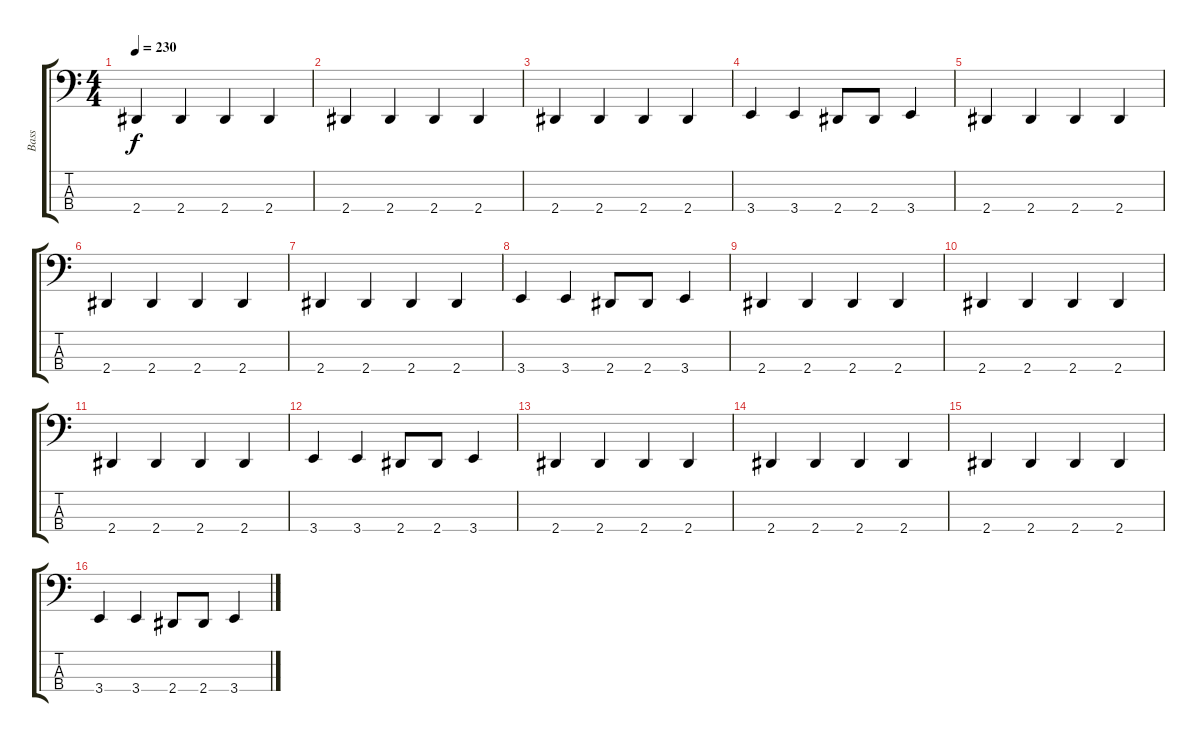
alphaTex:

\track ("Bass" "Bass") {instrument electricbasspick}
\staff {score tabs}
\tuning (E2 B1 Gb1 Db1) {hide}
\ts (4 4)
\tempo 230
\clef f4
\ks c
2.4.4{dy f} 2.4.4 2.4.4 2.4.4 |
2.4.4 2.4.4 2.4.4 2.4.4 |
2.4.4 2.4.4 2.4.4 2.4.4 |
3.4.4 3.4.4 2.4.8 2.4.8 3.4.4 |
2.4.4 2.4.4 2.4.4 2.4.4 |
2.4.4 2.4.4 2.4.4 2.4.4 |
2.4.4 2.4.4 2.4.4 2.4.4 |
3.4.4 3.4.4 2.4.8 2.4.8 3.4.4 |
2.4.4 2.4.4 2.4.4 2.4.4 |
2.4.4 2.4.4 2.4.4 2.4.4 |
2.4.4 2.4.4 2.4.4 2.4.4 |
3.4.4 3.4.4 2.4.8 2.4.8 3.4.4 |
2.4.4 2.4.4 2.4.4 2.4.4 |
2.4.4 2.4.4 2.4.4 2.4.4 |
2.4.4 2.4.4 2.4.4 2.4.4 |
3.4.4 3.4.4 2.4.8 2.4.8 3.4.4
